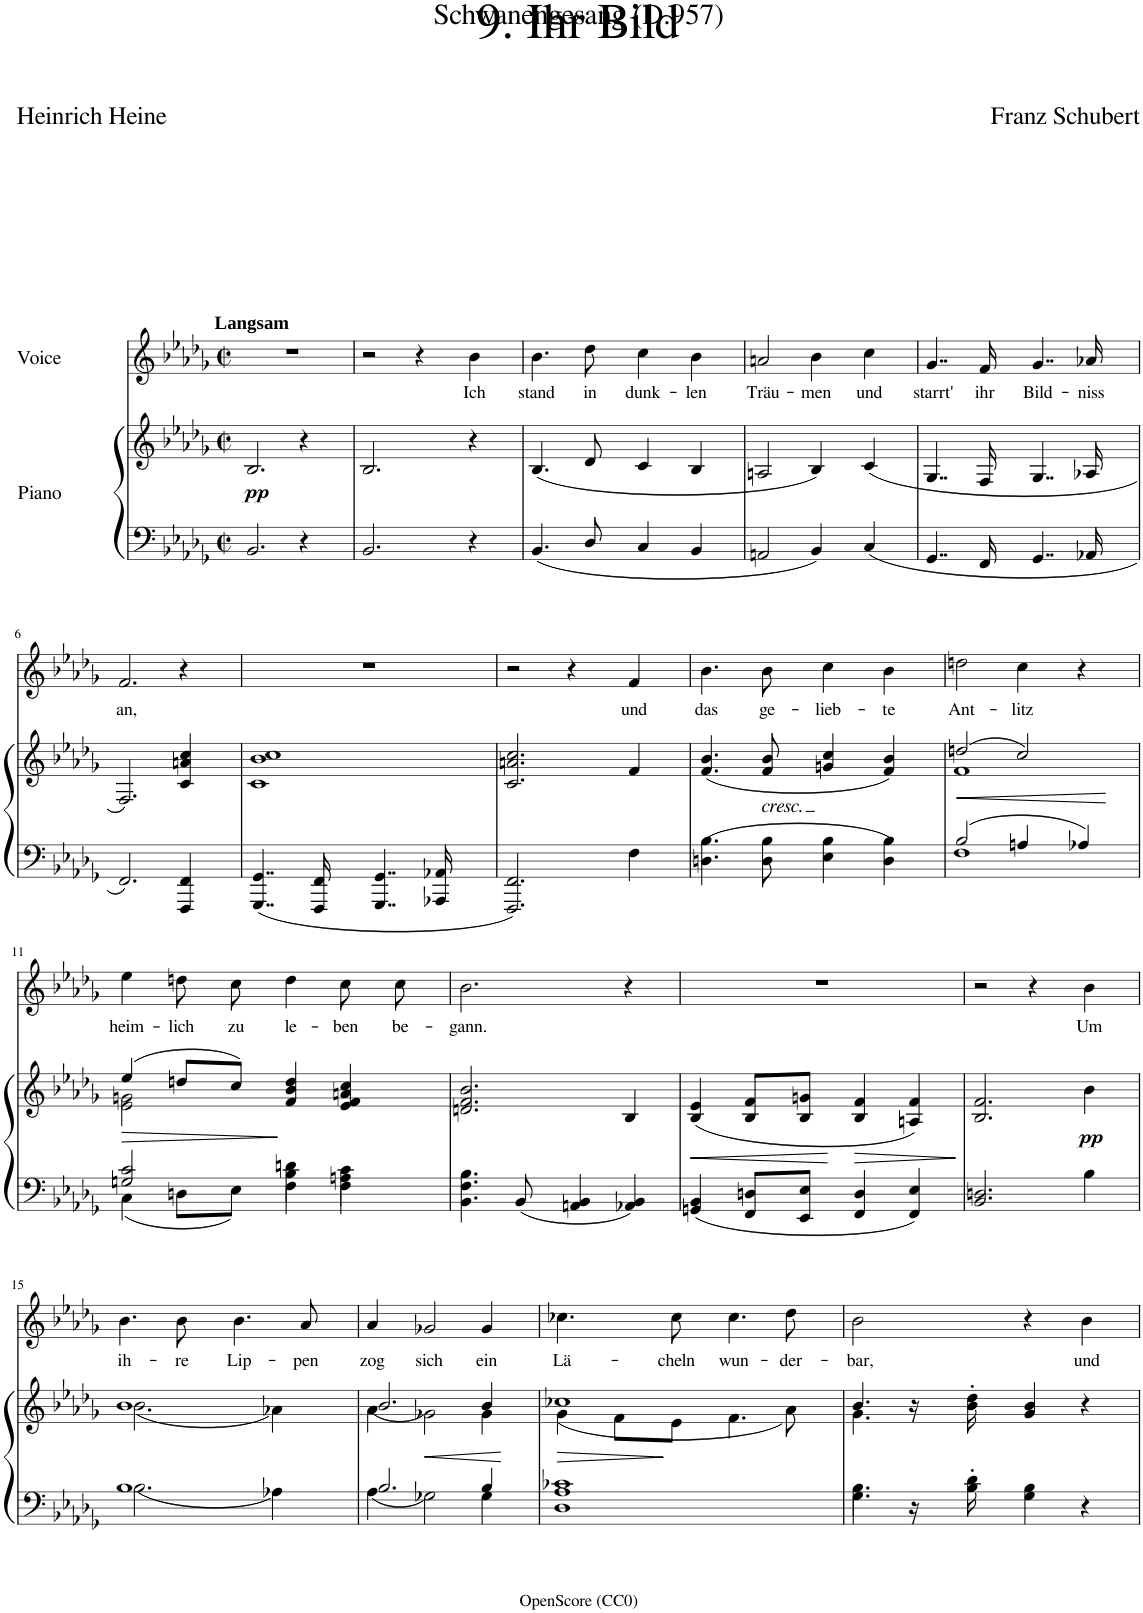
**kern	**kern	**dynam	**kern	**text
*part2	*part2	*part2	*part1	*part1
*staff3	*staff2	*staff2/3	*staff1	*staff1
*I"Piano	*	*	*I"Voice	*
*I'Pno	*	*	*	*
*clefF4	*clefG2	*	*clefG2	*
*k[b-e-a-d-g-]	*k[b-e-a-d-g-]	*	*k[b-e-a-d-g-]	*
*M2/2	*M2/2	*	*M2/2	*
*met(c|)	*met(c|)	*	*met(c|)	*
=1	=1	=1	=1	=1
!	!	!	!LO:TX:a:B:t=Langsam	!
!	!	!LO:DY:b	!	!
2.BB-/	2.B-/	pp	1r	.
4r	4r	.	.	.
=2	=2	=2	=2	=2
2.BB-/	2.B-/	.	2r	.
.	.	.	4r	.
!	!	!	!	!LO:LY:b
4r	4r	.	4b-\	Ich
=3	=3	=3	=3	=3
!	!	!	!	!LO:LY:b
4.BB-/	(4.B-/	.	4.b-\	stand
!	!	!	!	!LO:LY:b
8D-/	8d-/	.	8dd-\	in
!	!	!	!	!LO:LY:b
4C/	4c/	.	4cc\	dunk-
!	!	!	!	!LO:LY:b
4BB-/	4B-/	.	4b-\	-len
=4	=4	=4	=4	=4
!	!	!	!	!LO:LY:b
2AAn/	2An/	.	2an/	Träu-
!	!	!	!	!LO:LY:b
4BB-/	4B-/)	.	4b-\	-men
!	!	!	!	!LO:LY:b
4C/	(4c/	.	4cc\	und
=5	=5	=5	=5	=5
!	!	!	!	!LO:LY:b
4..GG-/	4..G-/	.	4..g-/	starrt'
!	!	!	!	!LO:LY:b
16FF/	16F/	.	16f/	ihr
!	!	!	!	!LO:LY:b
4..GG-/	4..G-/	.	4..g-/	Bild-
!	!	!	!	!LO:LY:b
16AA-X/	16A-X/	.	16a-X/	-niss
!!LO:LB:g=z
=6	=6	=6	=6	=6
!	!	!	!	!LO:LY:b
2.FF/	2.F/)	.	2.f/	an,
4FFF/ 4FF/	4c/ 4an/ 4cc/	.	4r	.
=7	=7	=7	=7	=7
4..GGG-/ 4..GG-/	1c 1b- 1cc	.	1r	.
16FFF/ 16FF/	.	.	.	.
4..GGG-/ 4..GG-/	.	.	.	.
16AAA-X/ 16AA-X/	.	.	.	.
=8	=8	=8	=8	=8
2.FFF/ 2.FF/	2.c/ 2.an/ 2.cc/	.	2r	.
.	.	.	4r	.
!	!	!	!	!LO:LY:b
4F\	4f/	.	4f/	und
=9	=9	=9	=9	=9
!	!	!	!	!LO:LY:b
4.Dn\ 4.B-\	(4.f/ 4.b-/	.	4.b-\	das
!	!LO:TX:b:i:t=cresc.	!	!	!
!	!	!	!	!LO:LY:b
8D\ 8B-\	8f/ 8b-/	.	8b-\	ge-
!	!	!	!	!LO:LY:b
4E-\ 4B-\	4gn/ 4cc/	.	4cc\	-lieb-
!	!	!	!	!LO:LY:b
4D\ 4B-\	4f/ 4b-/)	.	4b-\	-te
=10	=10	=10	=10	=10
*^	*	*	*	*
!	!	!	!LO:HP:b	!	!LO:LY:b
*	*	*^	*	*	*
2B-/	1F	(2ddn/	1f	<	2ddn\	Ant-
!	!	!	!	!	!	!LO:LY:b
4An/	.	2cc/)	.	.	4cc\	-litz
4A-X/	.	.	.	.	4r	.
*v	*v	*	*	*	*	*
*	*v	*v	*	*	*
.	.	[	.	.
!!LO:LB:g=z
=11	=11	=11	=11	=11
*^	*	*	*	*
!	!	!	!LO:HP:b	!	!LO:LY:b
*	*	*^	*	*	*
2Gn/ 2c/	4C\	(4ee-/	2e-\ 2gn\	>	4ee-\	heim-
!	!	!	!	!	!	!LO:LY:b
.	8Dn\L	8ddn/L	.	.	8ddn\L	-lich
!	!	!	!	!	!	!LO:LY:b
.	8E-\J	8cc/J)	.	.	8cc\J	zu
!	!	!	!	!	!	!LO:LY:b
4B-\ 4dn\	4F\	4f/ 4b-/ 4dd/	2ryy	]	4dd\	le-
!	!	!	!	!	!	!LO:LY:b
4An\ 4c\	4F\	4e-/ 4f/ 4an/ 4cc/	.	.	8cc\L	-ben
!	!	!	!	!	!	!LO:LY:b
.	.	.	.	.	8cc\J	be-
*v	*v	*	*	*	*	*
*	*v	*v	*	*	*
=12	=12	=12	=12	=12
!	!	!	!	!LO:LY:b
4.BB-\ 4.F\ 4.B-\	2.dn/ 2.f/ 2.b-/	.	2.b-\	-gann.
8BB-/	.	.	.	.
4AAn/ 4BB-/	.	.	.	.
4AA-X/ 4BB-/	4B-/	.	4r	.
=13	=13	=13	=13	=13
!	!	!LO:HP:b	!	!
4GGn/ 4BB-/	(4B-/ 4e-/	<	1r	.
8FF/ 8Dn/L	8B-/ 8f/L	.	.	.
8EE-/ 8E-/J	8B-/ 8gn/J	.	.	.
!	!	!LO:HP:n=1:b	!	!
4FF/ 4D/	4B-/ 4f/	[ >	.	.
4FF/ 4E-/	4An/ 4f/)	.	.	.
.	.	]	.	.
=14	=14	=14	=14	=14
2.BB-/ 2.Dn/	2.B-/ 2.f/	.	2r	.
.	.	.	4r	.
!	!	!LO:DY:b	!	!LO:LY:b
4B-\	4b-\	pp	4b-\	Um
!!LO:LB:g=z
=15	=15	=15	=15	=15
*^	*^	*	*	*
!	!	!	!	!	!	!LO:LY:b
1B-	2.B-\	1b-	(2.b-\	.	4.b-\	ih-
!	!	!	!	!	!	!LO:LY:b
.	.	.	.	.	8b-\	-re
!	!	!	!	!	!	!LO:LY:b
.	.	.	.	.	4.b-\	Lip-
.	4A-X\	.	4a-X\)	.	.	.
!	!	!	!	!	!	!LO:LY:b
.	.	.	.	.	8a-/	-pen
=16	=16	=16	=16	=16	=16	=16
!	!	!	!	!	!	!LO:LY:b
2.B-/	4A-\	2.b-/	(4a-\	.	4a-/	zog
!	!	!	!	!LO:HP:b	!	!LO:LY:b
.	2G-X\	.	2g-X\)	<	2g-X/	sich
!	!	!	!	!	!	!LO:LY:b
4B-/	4G-\	4b-/	4g-\	.	4g-/	ein
=17	=17	=17	=17	=17	=17	=17
!	!	!	!	!	!	!LO:LY:b
*v	*v	*	*	*	*	*
1D- 1A- 1c-X	1cc-X	(4g-\	.	4.cc-X\	Lä-
.	.	8f\L	.	.	.
!	!	!	!	!	!LO:LY:b
.	.	8e-\J	[	8cc-\	-cheln
!	!	!	!	!	!LO:LY:b
.	.	4.f\	.	4.cc-\	wun-
!	!	!	!	!	!LO:LY:b
.	.	8a-\)	.	8dd-\	-der-
=18	=18	=18	=18	=18	=18
*^	*	*	*	*	*
!	!	!	!	!	!	!LO:LY:b
4.B-\	4.G-\	4.b-/	4.g-\	.	2b-\	-bar,
16r	2ryy	16r	2ryy	.	.	.
16B-\'> 16d-\'>	.	16b-\'> 16dd-\'>	.	.	.	.
4G-\ 4B-\	.	4g-/ 4b-/	.	.	4r	.
!	!	!	!	!	!	!LO:LY:b
4r	.	4r	.	.	4b-\	und
.	8ryy	.	8ryy	.	.	.
*v	*v	*	*	*	*	*
*	*v	*v	*	*	*
=	=	=	=	=
*-	*-	*-	*-	*-
